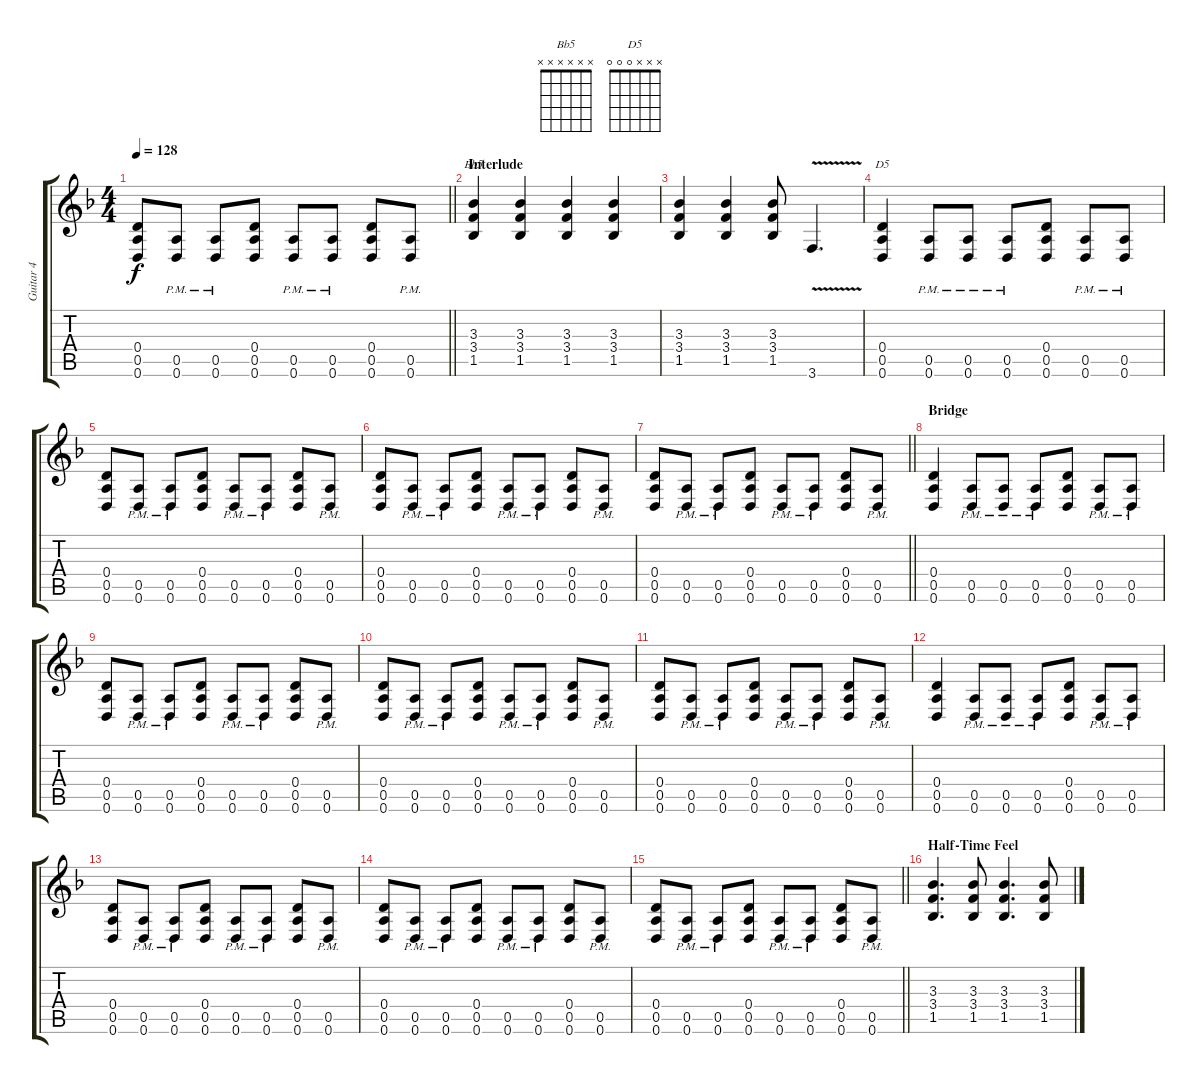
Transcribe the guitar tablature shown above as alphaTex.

\track ("Guitar 4" "Guitar 4") {instrument distortionguitar}
\staff {score tabs}
\tuning (E4 B3 G3 D3 A2 D2) {hide}
\chord ("Bb5" x x x x x x)
\chord ("D5" x x x 0 0 0)
\ts (4 4)
\tempo 128
\clef g2
\barLineRight lightlight
\ks dminor
(0.4 0.5 0.6).8{dy f} (0.5{pm} 0.6{pm}).8 (0.5{pm} 0.6{pm}).8 (0.4 0.5 0.6).8 (0.5{pm} 0.6{pm}).8 (0.5{pm} 0.6{pm}).8 (0.4 0.5 0.6).8 (0.5{pm} 0.6{pm}).8 |
\section ("" "Interlude")
(3.3 3.4 1.5).4{ch "Bb5"} (3.3 3.4 1.5).4 (3.3 3.4 1.5).4 (3.3 3.4 1.5).4 |
(3.3 3.4 1.5).4 (3.3 3.4 1.5).4 (3.3 3.4 1.5).8 3.6{v}.4{d} |
(0.4 0.5 0.6).4{ch "D5"} (0.5{pm} 0.6{pm}).8 (0.5{pm} 0.6{pm}).8 (0.5{pm} 0.6{pm}).8 (0.4 0.5 0.6).8 (0.5{pm} 0.6{pm}).8 (0.5{pm} 0.6{pm}).8 |
(0.4 0.5 0.6).8 (0.5{pm} 0.6{pm}).8 (0.5{pm} 0.6{pm}).8 (0.4 0.5 0.6).8 (0.5{pm} 0.6{pm}).8 (0.5{pm} 0.6{pm}).8 (0.4 0.5 0.6).8 (0.5{pm} 0.6{pm}).8 |
(0.4 0.5 0.6).8 (0.5{pm} 0.6{pm}).8 (0.5{pm} 0.6{pm}).8 (0.4 0.5 0.6).8 (0.5{pm} 0.6{pm}).8 (0.5{pm} 0.6{pm}).8 (0.4 0.5 0.6).8 (0.5{pm} 0.6{pm}).8 |
\barLineRight lightlight
(0.4 0.5 0.6).8 (0.5{pm} 0.6{pm}).8 (0.5{pm} 0.6{pm}).8 (0.4 0.5 0.6).8 (0.5{pm} 0.6{pm}).8 (0.5{pm} 0.6{pm}).8 (0.4 0.5 0.6).8 (0.5{pm} 0.6{pm}).8 |
\section ("" "Bridge")
(0.4 0.5 0.6).4 (0.5{pm} 0.6{pm}).8 (0.5{pm} 0.6{pm}).8 (0.5{pm} 0.6{pm}).8 (0.4 0.5 0.6).8 (0.5{pm} 0.6{pm}).8 (0.5{pm} 0.6{pm}).8 |
(0.4 0.5 0.6).8 (0.5{pm} 0.6{pm}).8 (0.5{pm} 0.6{pm}).8 (0.4 0.5 0.6).8 (0.5{pm} 0.6{pm}).8 (0.5{pm} 0.6{pm}).8 (0.4 0.5 0.6).8 (0.5{pm} 0.6{pm}).8 |
(0.4 0.5 0.6).8 (0.5{pm} 0.6{pm}).8 (0.5{pm} 0.6{pm}).8 (0.4 0.5 0.6).8 (0.5{pm} 0.6{pm}).8 (0.5{pm} 0.6{pm}).8 (0.4 0.5 0.6).8 (0.5{pm} 0.6{pm}).8 |
(0.4 0.5 0.6).8 (0.5{pm} 0.6{pm}).8 (0.5{pm} 0.6{pm}).8 (0.4 0.5 0.6).8 (0.5{pm} 0.6{pm}).8 (0.5{pm} 0.6{pm}).8 (0.4 0.5 0.6).8 (0.5{pm} 0.6{pm}).8 |
(0.4 0.5 0.6).4 (0.5{pm} 0.6{pm}).8 (0.5{pm} 0.6{pm}).8 (0.5{pm} 0.6{pm}).8 (0.4 0.5 0.6).8 (0.5{pm} 0.6{pm}).8 (0.5{pm} 0.6{pm}).8 |
(0.4 0.5 0.6).8 (0.5{pm} 0.6{pm}).8 (0.5{pm} 0.6{pm}).8 (0.4 0.5 0.6).8 (0.5{pm} 0.6{pm}).8 (0.5{pm} 0.6{pm}).8 (0.4 0.5 0.6).8 (0.5{pm} 0.6{pm}).8 |
(0.4 0.5 0.6).8 (0.5{pm} 0.6{pm}).8 (0.5{pm} 0.6{pm}).8 (0.4 0.5 0.6).8 (0.5{pm} 0.6{pm}).8 (0.5{pm} 0.6{pm}).8 (0.4 0.5 0.6).8 (0.5{pm} 0.6{pm}).8 |
\barLineRight lightlight
(0.4 0.5 0.6).8 (0.5{pm} 0.6{pm}).8 (0.5{pm} 0.6{pm}).8 (0.4 0.5 0.6).8 (0.5{pm} 0.6{pm}).8 (0.5{pm} 0.6{pm}).8 (0.4 0.5 0.6).8 (0.5{pm} 0.6{pm}).8 |
\section ("" "Half-Time Feel")
(3.3 3.4 1.5).4{d} (3.3 3.4 1.5).8 (3.3 3.4 1.5).4{d} (3.3 3.4 1.5).8
